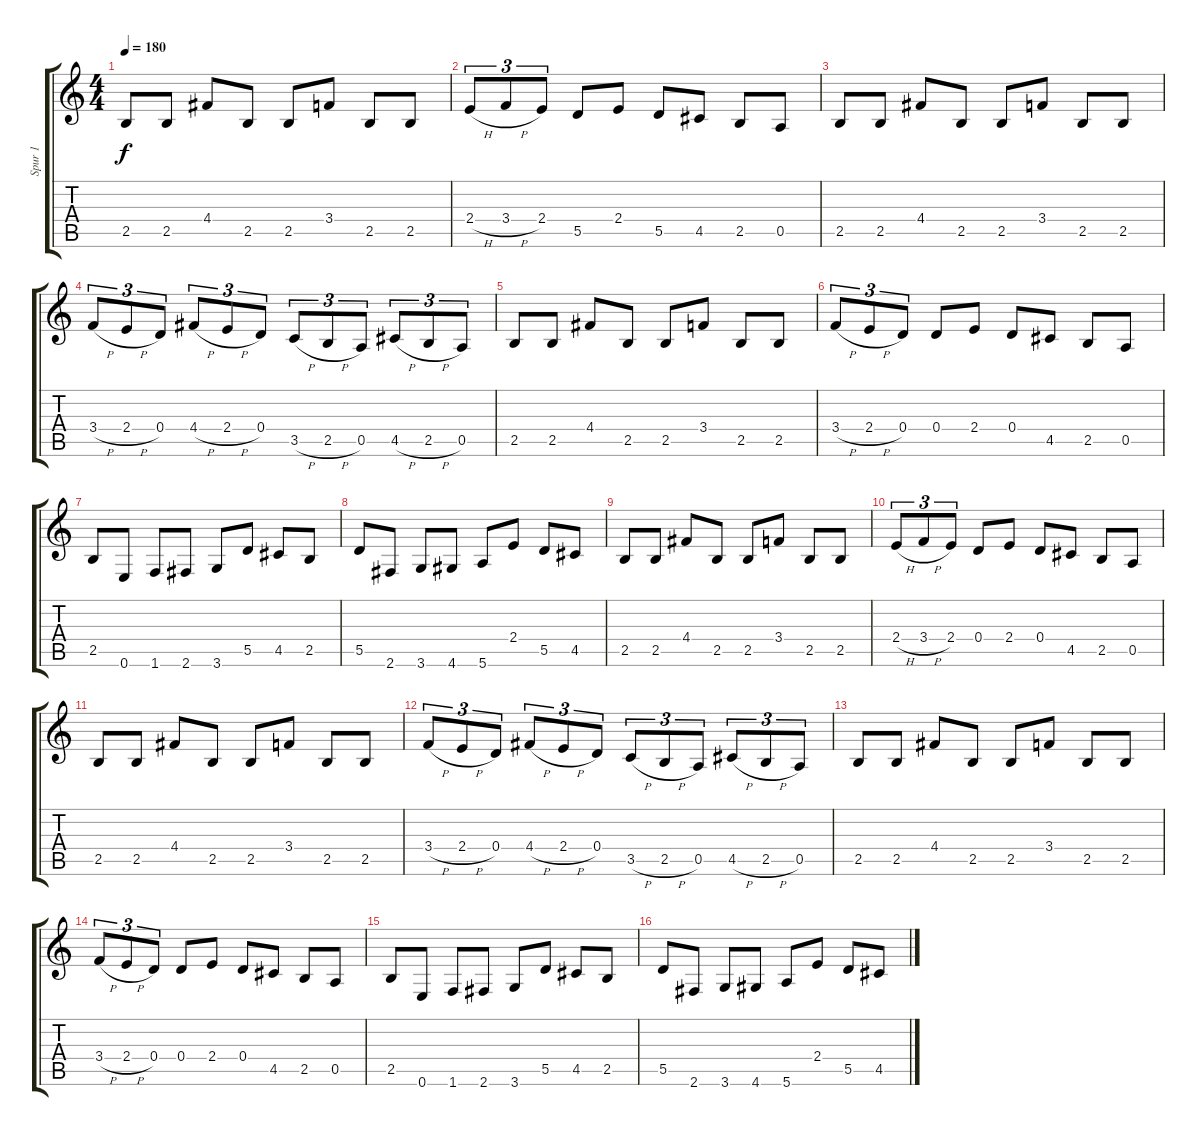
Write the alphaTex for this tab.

\track ("Spur 1" "Spur 1") {instrument distortionguitar}
\staff {score tabs}
\tuning (E4 B3 G3 D3 A2 E2) {hide}
\ts (4 4)
\tempo 180
\clef g2
\ks c
2.5.8{dy f instrument distortionguitar} 2.5.8 4.4.8 2.5.8 2.5.8 3.4.8 2.5.8 2.5.8 |
2.4{h}.8{tu (3 2)} 3.4{h}.8{tu (3 2)} 2.4.8{tu (3 2)} 5.5.8 2.4.8 5.5.8 4.5.8 2.5.8 0.5.8 |
2.5.8 2.5.8 4.4.8 2.5.8 2.5.8 3.4.8 2.5.8 2.5.8 |
3.4{h}.8{tu (3 2)} 2.4{h}.8{tu (3 2)} 0.4.8{tu (3 2)} 4.4{h}.8{tu (3 2)} 2.4{h}.8{tu (3 2)} 0.4.8{tu (3 2)} 3.5{h}.8{tu (3 2)} 2.5{h}.8{tu (3 2)} 0.5.8{tu (3 2)} 4.5{h}.8{tu (3 2)} 2.5{h}.8{tu (3 2)} 0.5.8{tu (3 2)} |
2.5.8 2.5.8 4.4.8 2.5.8 2.5.8 3.4.8 2.5.8 2.5.8 |
3.4{h}.8{tu (3 2)} 2.4{h}.8{tu (3 2)} 0.4.8{tu (3 2)} 0.4.8 2.4.8 0.4.8 4.5.8 2.5.8 0.5.8 |
2.5.8 0.6.8 1.6.8 2.6.8 3.6.8 5.5.8 4.5.8 2.5.8 |
5.5.8 2.6.8 3.6.8 4.6.8 5.6.8 2.4.8 5.5.8 4.5.8 |
2.5.8 2.5.8 4.4.8 2.5.8 2.5.8 3.4.8 2.5.8 2.5.8 |
2.4{h}.8{tu (3 2)} 3.4{h}.8{tu (3 2)} 2.4.8{tu (3 2)} 0.4.8 2.4.8 0.4.8 4.5.8 2.5.8 0.5.8 |
2.5.8 2.5.8 4.4.8 2.5.8 2.5.8 3.4.8 2.5.8 2.5.8 |
3.4{h}.8{tu (3 2)} 2.4{h}.8{tu (3 2)} 0.4.8{tu (3 2)} 4.4{h}.8{tu (3 2)} 2.4{h}.8{tu (3 2)} 0.4.8{tu (3 2)} 3.5{h}.8{tu (3 2)} 2.5{h}.8{tu (3 2)} 0.5.8{tu (3 2)} 4.5{h}.8{tu (3 2)} 2.5{h}.8{tu (3 2)} 0.5.8{tu (3 2)} |
2.5.8 2.5.8 4.4.8 2.5.8 2.5.8 3.4.8 2.5.8 2.5.8 |
3.4{h}.8{tu (3 2)} 2.4{h}.8{tu (3 2)} 0.4.8{tu (3 2)} 0.4.8 2.4.8 0.4.8 4.5.8 2.5.8 0.5.8 |
2.5.8 0.6.8 1.6.8 2.6.8 3.6.8 5.5.8 4.5.8 2.5.8 |
5.5.8 2.6.8 3.6.8 4.6.8 5.6.8 2.4.8 5.5.8 4.5.8
